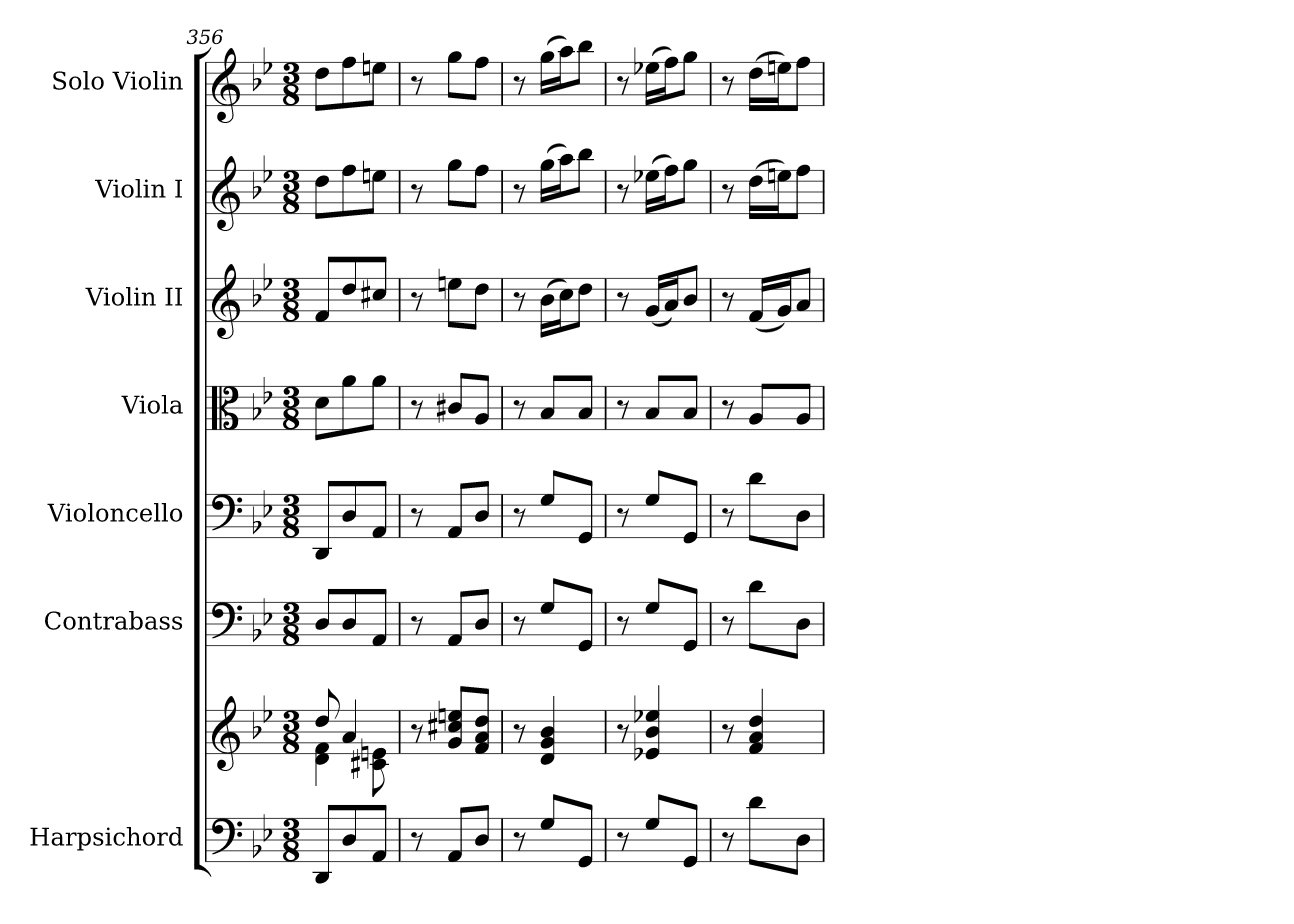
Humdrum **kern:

**kern	**kern	**kern	**kern	**kern	**kern	**kern	**kern
*part7	*part7	*part6	*part5	*part4	*part3	*part2	*part1
*staff8	*staff7	*staff6	*staff5	*staff4	*staff3	*staff2	*staff1
*I"Harpsichord	*	*I"Contrabass	*I"Violoncello	*I"Viola	*I"Violin II	*I"Violin I	*I"Solo Violin
*I'Hch.	*	*I'Cb.	*I'Vc.	*I'Vla.	*I'Vln. II	*I'Vln. I	*I'Vln.
*clefF4	*clefG2	*clefF4	*clefF4	*clefC3	*clefG2	*clefG2	*clefG2
*	*	*ITrd7c12	*	*	*	*	*
*k[b-e-]	*k[b-e-]	*k[b-e-]	*k[b-e-]	*k[b-e-]	*k[b-e-]	*k[b-e-]	*k[b-e-]
*M3/8	*M3/8	*M3/8	*M3/8	*M3/8	*M3/8	*M3/8	*M3/8
=356	=356	=356	=356	=356	=356	=356	=356
*	*^	*	*	*	*	*	*
8DD/L	4d\ 4f\	8dd/	8DD/L	8DD/L	8d\L	8f/L	8dd\L	8dd\L
8D/	.	4a/	8DD/	8D/	8a\	8dd/	8ff\	8ff\
8AA/J	8c#X\ 8en\	.	8AAA/J	8AA/J	8a\J	8cc#X/J	8een\J	8een\J
*	*v	*v	*	*	*	*	*	*
!!LO:PB:g=z
=357	=357	=357	=357	=357	=357	=357	=357
8r	8r	8r	8r	8r	8r	8r	8r
8AA/L	8g/ 8cc#X/ 8een/L	8AAA/L	8AA/L	8c#X/L	8een\L	8gg\L	8gg\L
8D/J	8f/ 8a/ 8dd/J	8DD/J	8D/J	8A/J	8dd\J	8ff\J	8ff\J
=358	=358	=358	=358	=358	=358	=358	=358
8r	8r	8r	8r	8r	8r	8r	8r
8G/L	4d/ 4g/ 4b-/	8GG/L	8G/L	8B-/L	(>16b-\LL	(>16gg\LL	(>16gg\LL
.	.	.	.	.	16cc\J)	16aa\J)	16aa\J)
8GG/J	.	8GGG/J	8GG/J	8B-/J	8dd\J	8bb-\J	8bb-\J
=359	=359	=359	=359	=359	=359	=359	=359
8r	8r	8r	8r	8r	8r	8r	8r
8G/L	4e-X/ 4b-/ 4ee-X/	8GG/L	8G/L	8B-/L	(<16g/LL	(>16ee-X\LL	(>16ee-X\LL
.	.	.	.	.	16a/J)	16ff\J)	16ff\J)
8GG/J	.	8GGG/J	8GG/J	8B-/J	8b-/J	8gg\J	8gg\J
=360	=360	=360	=360	=360	=360	=360	=360
8r	8r	8r	8r	8r	8r	8r	8r
8d\L	4f/ 4a/ 4dd/	8D\L	8d\L	8A/L	(<16f/LL	(>16dd\LL	(>16dd\LL
.	.	.	.	.	16g/J)	16een\J)	16een\J)
8D\J	.	8DD\J	8D\J	8A/J	8a/J	8ff\J	8ff\J
=	=	=	=	=	=	=	=
*-	*-	*-	*-	*-	*-	*-	*-
